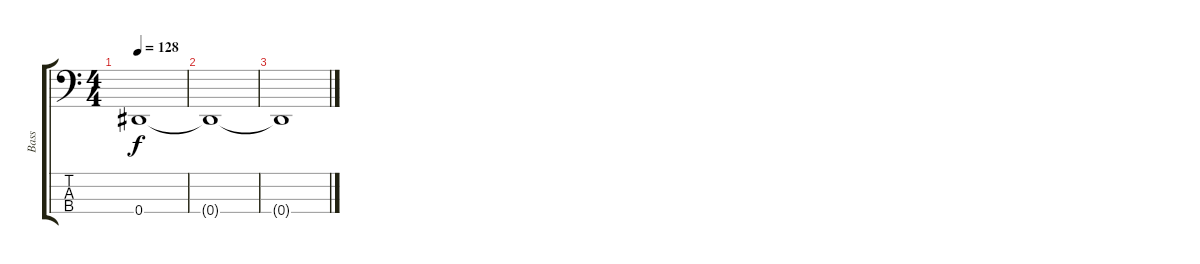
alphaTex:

\track ("Bass" "Bass") {instrument electricbassfinger}
\staff {score tabs}
\tuning (Gb2 Db2 Ab1 Eb1) {hide}
\ts (4 4)
\tempo 128
\clef f4
\ks c
0.4{t}.1{dy f} |
0.4{t}.1 |
0.4{t}.1
